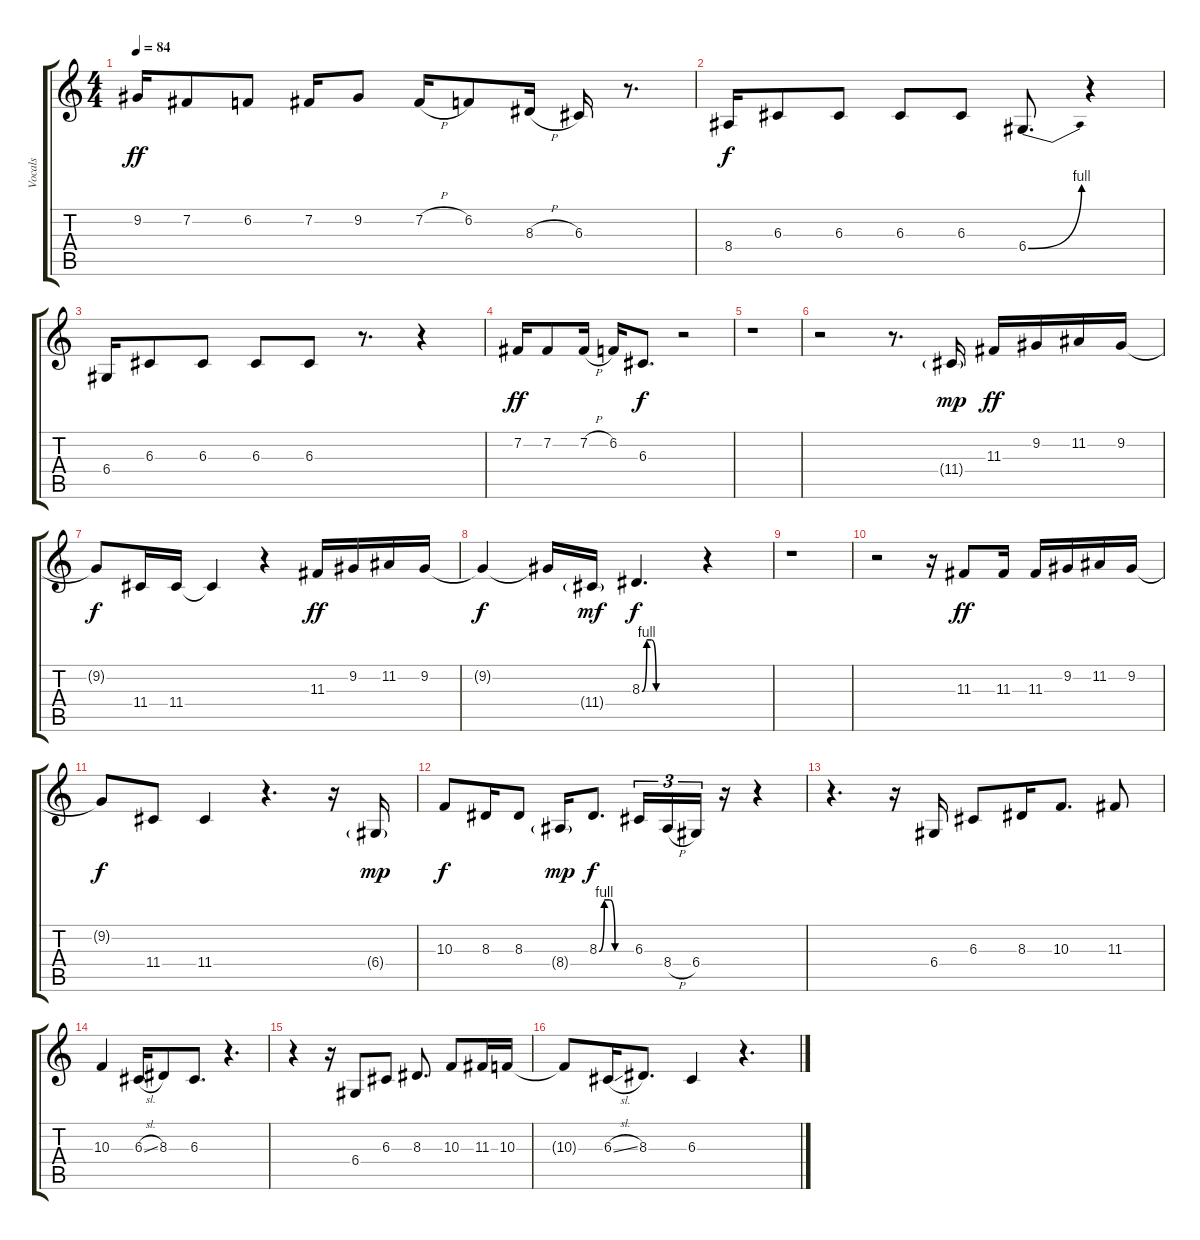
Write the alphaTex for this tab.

\track ("Vocals" "Vocals") {instrument tenorsax}
\staff {score tabs}
\tuning (E4 B3 G3 D3 A2 E2) {hide}
\ts (4 4)
\tempo 84
\clef g2
\ks c
9.2.16{dy ff} 7.2.8 6.2.8 7.2.16 9.2.8 7.2{h}.16 6.2.8 8.3{h}.16 6.3.16 r.8{d} |
8.4.16{dy f} 6.3.8 6.3.8 6.3.8 6.3.8 6.4{be (bend 0 0 60 4)}.8{d} r.4 |
6.4.16 6.3.8 6.3.8 6.3.8 6.3.8 r.8{d} r.4 |
7.2.16{dy ff} 7.2.8 7.2{h}.16 6.2.16 6.3.8{d dy f} r.2 |
r.1 |
r.2 r.8{d} 11.4{g}.16{dy mp} 11.3.16{dy ff} 9.2.16 11.2.16 9.2.16 |
9.2{t}.8{dy f} 11.4.16 11.4.16 11.4{t}.4 r.4 11.3.16{dy ff} 9.2.16 11.2.16 9.2.16 |
9.2{t}.4{dy f} 9.2{t}.16 11.4{g}.16{dy mf} 8.3{be (custom 0 0 5 4 10 4 15 0 60 0)}.4{d dy f} r.4 |
r.1 |
r.2 r.16 11.3.8{dy ff} 11.3.16 11.3.16 9.2.16 11.2.16 9.2.16 |
9.2{t}.8{dy f} 11.4.8 11.4.4 r.4{d} r.16 6.4{g}.16{dy mp} |
10.3.8{dy f} 8.3.16 8.3.8 8.4{g}.16{dy mp} 8.3{be (custom 0 0 10 4 20 4 30 0 60 0)}.8{d dy f} 6.3.16{tu (3 2)} 8.4{h}.16{tu (3 2)} 6.4.16{tu (3 2)} r.16 r.4 |
r.4{d} r.16 6.4.16 6.3.8 8.3.16 10.3.8{d} 11.3.8 |
10.3.4 6.3{sl}.16 8.3.8 6.3.8{d} r.4{d} |
r.4 r.16 6.4.8 6.3.8 8.3.8{d} 10.3.8 11.3.16 10.3.16 |
10.3{t}.8 6.3{sl}.16 8.3.8{d} 6.3.4 r.4{d}
